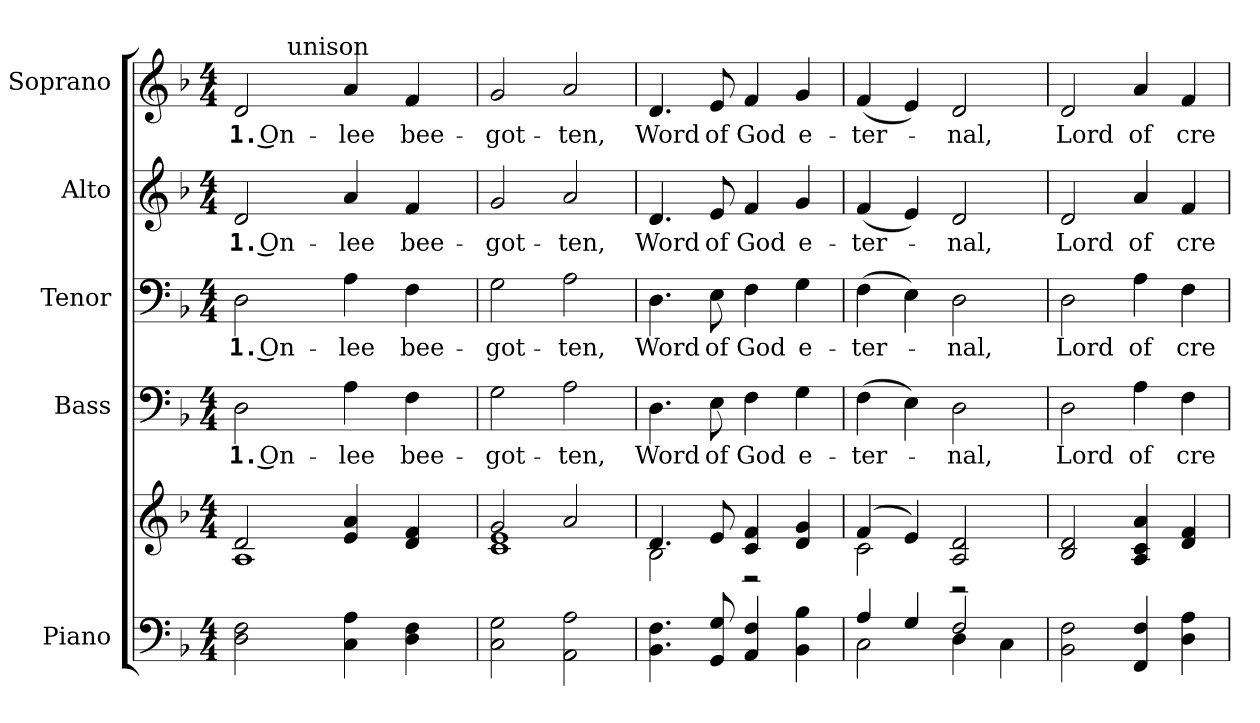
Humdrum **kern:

**kern	**kern	**kern	**text	**kern	**text	**kern	**text	**kern	**text
*part5	*part5	*part4	*part4	*part3	*part3	*part2	*part2	*part1	*part1
*staff6	*staff5	*staff4	*staff4	*staff3	*staff3	*staff2	*staff2	*staff1	*staff1
*I"Piano	*	*I"Bass	*	*I"Tenor	*	*I"Alto	*	*I"Soprano	*
*I'Pno.	*	*I'B.	*	*I'T.	*	*I'A.	*	*I'S.	*
!!LO:PB:g=z
*clefF4	*clefG2	*clefF4	*	*clefF4	*	*clefG2	*	*clefG2	*
*k[b-]	*k[b-]	*k[b-]	*	*k[b-]	*	*k[b-]	*	*k[b-]	*
*F:	*F:	*F:	*	*F:	*	*F:	*	*F:	*
*M4/4	*M4/4	*M4/4	*	*M4/4	*	*M4/4	*	*M4/4	*
*MM140	*MM140	*MM140	*	*MM140	*	*MM140	*	*MM140	*
=1	=1	=1	=1	=1	=1	=1	=1	=1	=1
*	*^	*	*	*	*	*	*	*	*
!	!	!	!	!LO:LY:b:color=#000000	!	!	!	!	!	!
!	!	!	!	!	!	!LO:LY:b:color=#000000	!	!	!	!
!	!	!	!	!	!	!	!	!LO:LY:b:color=#000000	!	!
!	!	!	!	!	!	!	!	!	!	!LO:LY:b:color=#000000
*	*	*	*	*	*	*	*	*	*^	*
2Di\ 2Fi	2di/	1Ai	2Di\	1. On-	2Di\	1. On-	2di/	1. On-	2di/	8ryy	1. On-
.	.	.	.	.	.	.	.	.	.	32ryy	.
.	.	.	.	.	.	.	.	.	.	128ryy	.
.	.	.	.	.	.	.	.	.	.	512.ryy	.
!	!	!	!	!	!	!	!	!	!	!LO:TX:a:t=unison	!
.	.	.	.	.	.	.	.	.	.	2ryy	.
!	!	!	!	!LO:LY:b:color=#000000	!	!	!	!	!	!	!
!	!	!	!	!	!	!LO:LY:b:color=#000000	!	!	!	!	!
!	!	!	!	!	!	!	!	!LO:LY:b:color=#000000	!	!	!
!	!	!	!	!	!	!	!	!	!	!	!LO:LY:b:color=#000000
4Ci\ 4Ai	4ei/ 4ai	.	4Ai\	-lee	4Ai\	-lee	4ai/	-lee	4ai/	.	-lee
.	.	.	.	.	.	.	.	.	.	4ryy	.
!	!	!	!	!LO:LY:b:color=#000000	!	!	!	!	!	!	!
!	!	!	!	!	!	!LO:LY:b:color=#000000	!	!	!	!	!
!	!	!	!	!	!	!	!	!LO:LY:b:color=#000000	!	!	!
!	!	!	!	!	!	!	!	!	!	!	!LO:LY:b:color=#000000
4Di\ 4Fi	4di/ 4fi	.	4Fi\	bee-	4Fi\	bee-	4fi/	bee-	4fi/	.	bee-
.	.	.	.	.	.	.	.	.	.	16ryy	.
.	.	.	.	.	.	.	.	.	.	64ryy	.
.	.	.	.	.	.	.	.	.	.	256ryy	.
.	.	.	.	.	.	.	.	.	.	1024ryy	.
*	*	*	*	*	*	*	*	*	*v	*v	*
=2	=2	=2	=2	=2	=2	=2	=2	=2	=2	=2
*	*	*	*	*	*	*	*	*	*^	*
!	!	!	!	!LO:LY:b:color=#000000	!	!	!	!	!	!	!
*	*	*	*	*	*	*	*	*	*v	*v	*
*	*	*	*	*	*	*	*	*	*^	*
!	!	!	!	!	!	!LO:LY:b:color=#000000	!	!	!	!	!
*	*	*	*	*	*	*	*	*	*v	*v	*
*	*	*	*	*	*	*	*	*	*^	*
!	!	!	!	!	!	!	!	!LO:LY:b:color=#000000	!	!	!
*	*	*	*	*	*	*	*	*	*v	*v	*
*	*	*	*	*	*	*	*	*	*^	*
!	!	!	!	!	!	!	!	!	!	!	!LO:LY:b:color=#000000
*	*	*	*	*	*	*	*	*	*v	*v	*
2Ci\ 2Gi	2gi/	1ci 1ei	2Gi\	-got-	2Gi\	-got-	2gi/	-got-	2gi/	-got-
!	!	!	!	!LO:LY:b:color=#000000	!	!	!	!	!	!
!	!	!	!	!	!	!LO:LY:b:color=#000000	!	!	!	!
!	!	!	!	!	!	!	!	!LO:LY:b:color=#000000	!	!
!	!	!	!	!	!	!	!	!	!	!LO:LY:b:color=#000000
2AAi\ 2Ai	2ai/	.	2Ai\	-ten,	2Ai\	-ten,	2ai/	-ten,	2ai/	-ten,
=3	=3	=3	=3	=3	=3	=3	=3	=3	=3	=3
!	!	!	!	!LO:LY:b:color=#000000	!	!	!	!	!	!
!	!	!	!	!	!	!LO:LY:b:color=#000000	!	!	!	!
!	!	!	!	!	!	!	!	!LO:LY:b:color=#000000	!	!
!	!	!	!	!	!	!	!	!	!	!LO:LY:b:color=#000000
4.BB-i\ 4.Fi	4.di/	2B-i\	4.Di\	Word	4.Di\	Word	4.di/	Word	4.di/	Word
!	!	!	!	!LO:LY:b:color=#000000	!	!	!	!	!	!
!	!	!	!	!	!	!LO:LY:b:color=#000000	!	!	!	!
!	!	!	!	!	!	!	!	!LO:LY:b:color=#000000	!	!
!	!	!	!	!	!	!	!	!	!	!LO:LY:b:color=#000000
8GGi/ 8Gi	8ei/	.	8Ei\	of	8Ei\	of	8ei/	of	8ei/	of
!	!	!	!	!LO:LY:b:color=#000000	!	!	!	!	!	!
!	!	!	!	!	!	!LO:LY:b:color=#000000	!	!	!	!
!	!	!	!	!	!	!	!	!LO:LY:b:color=#000000	!	!
!	!	!	!	!	!	!	!	!	!	!LO:LY:b:color=#000000
4AAi/ 4Fi	4ci/ 4fi	2r	4Fi\	God	4Fi\	God	4fi/	God	4fi/	God
!	!	!	!	!LO:LY:b:color=#000000	!	!	!	!	!	!
!	!	!	!	!	!	!LO:LY:b:color=#000000	!	!	!	!
!	!	!	!	!	!	!	!	!LO:LY:b:color=#000000	!	!
!	!	!	!	!	!	!	!	!	!	!LO:LY:b:color=#000000
4BB-i\ 4B-i	4di/ 4gi	.	4Gi\	e-	4Gi\	e-	4gi/	e-	4gi/	e-
=4	=4	=4	=4	=4	=4	=4	=4	=4	=4	=4
*^	*	*	*	*	*	*	*	*	*	*
!	!	!	!	!	!LO:LY:b:color=#000000	!	!	!	!	!	!
!	!	!	!	!	!	!	!LO:LY:b:color=#000000	!	!	!	!
!	!	!	!	!	!	!	!	!	!LO:LY:b:color=#000000	!	!
!	!	!	!	!	!	!	!	!	!	!	!LO:LY:b:color=#000000
4Ai/	2Ci\	(4fi/	2ci\	(4Fi\	-ter-	(4Fi\	-ter-	(4fi/	-ter-	(4fi/	-ter-
4Gi/	.	4ei/)	.	4Ei\)	.	4Ei\)	.	4ei/)	.	4ei/)	.
!	!	!	!	!	!LO:LY:b:color=#000000	!	!	!	!	!	!
!	!	!	!	!	!	!	!LO:LY:b:color=#000000	!	!	!	!
!	!	!	!	!	!	!	!	!	!LO:LY:b:color=#000000	!	!
!	!	!	!	!	!	!	!	!	!	!	!LO:LY:b:color=#000000
2Fi/	4Di\	2Ai/ 2di	2r	2Di\	-nal,	2Di\	-nal,	2di/	-nal,	2di/	-nal,
.	4Ci\	.	.	.	.	.	.	.	.	.	.
*v	*v	*	*	*	*	*	*	*	*	*	*
*	*v	*v	*	*	*	*	*	*	*	*
!!LO:PB:g=z
=5	=5	=5	=5	=5	=5	=5	=5	=5	=5
*^	*	*	*	*	*	*	*	*	*
!	!	!	!	!LO:LY:b:color=#000000	!	!	!	!	!	!
*v	*v	*	*	*	*	*	*	*	*	*
*^	*	*	*	*	*	*	*	*	*
!	!	!	!	!	!	!LO:LY:b:color=#000000	!	!	!	!
*v	*v	*	*	*	*	*	*	*	*	*
*^	*	*	*	*	*	*	*	*	*
!	!	!	!	!	!	!	!	!LO:LY:b:color=#000000	!	!
*v	*v	*	*	*	*	*	*	*	*	*
*^	*	*	*	*	*	*	*	*	*
!	!	!	!	!	!	!	!	!	!	!LO:LY:b:color=#000000
*v	*v	*	*	*	*	*	*	*	*	*
2BB-i\ 2Fi	2B-i/ 2di	2Di\	Lord	2Di\	Lord	2di/	Lord	2di/	Lord
!	!	!	!LO:LY:b:color=#000000	!	!	!	!	!	!
!	!	!	!	!	!LO:LY:b:color=#000000	!	!	!	!
!	!	!	!	!	!	!	!LO:LY:b:color=#000000	!	!
!	!	!	!	!	!	!	!	!	!LO:LY:b:color=#000000
4FFi/ 4Fi	4Ai/ 4ci 4ai	4Ai\	of	4Ai\	of	4ai/	of	4ai/	of
!	!	!	!LO:LY:b:color=#000000	!	!	!	!	!	!
!	!	!	!	!	!LO:LY:b:color=#000000	!	!	!	!
!	!	!	!	!	!	!	!LO:LY:b:color=#000000	!	!
!	!	!	!	!	!	!	!	!	!LO:LY:b:color=#000000
4Di\ 4Ai	4di/ 4fi	4Fi\	cre-	4Fi\	cre-	4fi/	cre-	4fi/	cre-
=	=	=	=	=	=	=	=	=	=
*-	*-	*-	*-	*-	*-	*-	*-	*-	*-
